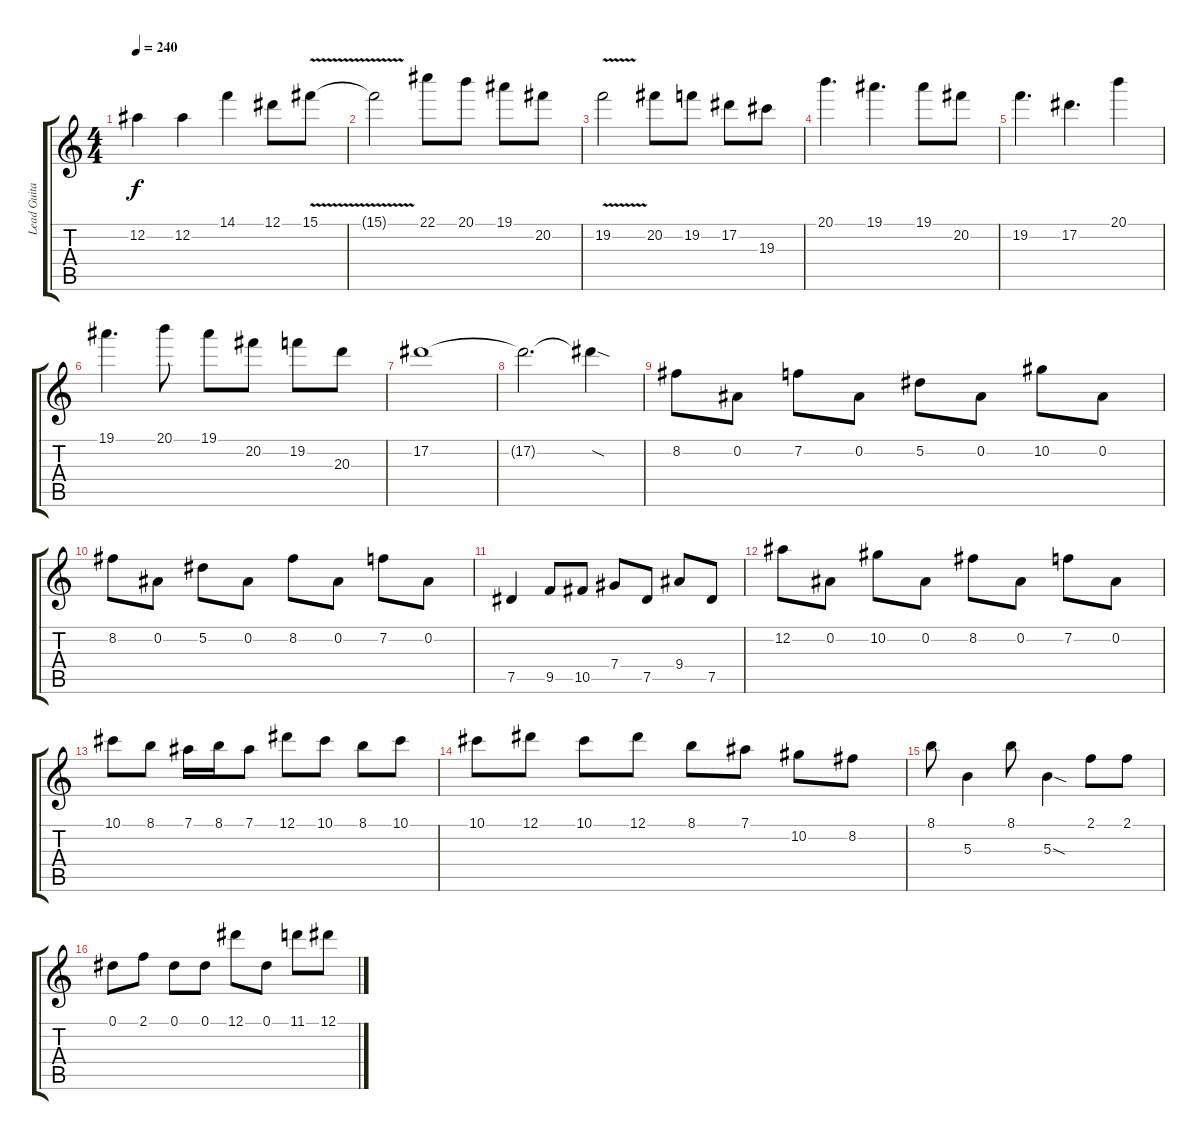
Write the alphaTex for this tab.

\track ("Lead Guitar 1" "Lead Guita") {instrument distortionguitar}
\staff {score tabs}
\tuning (Eb4 Bb3 Gb3 Db3 Ab2 Eb2) {hide}
\ts (4 4)
\tempo 240
\clef g2
\ks c
12.2.4{dy f} 12.2.4 14.1.4 12.1.8 15.1{v}.8 |
15.1{t}.2 22.1.8 20.1.8 19.1.8 20.2.8 |
19.2{v}.2 20.2.8 19.2.8 17.2.8 19.3.8 |
20.1.4{d} 19.1.4{d} 19.1.8 20.2.8 |
19.2.4{d} 17.2.4{d} 20.1.4 |
19.1.4{d} 20.1.8 19.1.8 20.2.8 19.2.8 20.3.8 |
17.2.1 |
17.2{t}.2{d} 17.2{sod t}.4 |
8.2.8 0.2.8 7.2.8 0.2.8 5.2.8 0.2.8 10.2.8 0.2.8 |
8.2.8 0.2.8 5.2.8 0.2.8 8.2.8 0.2.8 7.2.8 0.2.8 |
7.5.4 9.5.8 10.5.8 7.4.8 7.5.8 9.4.8 7.5.8 |
12.2.8 0.2.8 10.2.8 0.2.8 8.2.8 0.2.8 7.2.8 0.2.8 |
10.1.8 8.1.8 7.1.16 8.1.16 7.1.8 12.1.8 10.1.8 8.1.8 10.1.8 |
10.1.8 12.1.8 10.1.8 12.1.8 8.1.8 7.1.8 10.2.8 8.2.8 |
8.1.8 5.3.4 8.1.8 5.3{sod}.4 2.1.8 2.1.8 |
0.1.8 2.1.8 0.1.8 0.1.8 12.1.8 0.1.8 11.1.8 12.1.8
